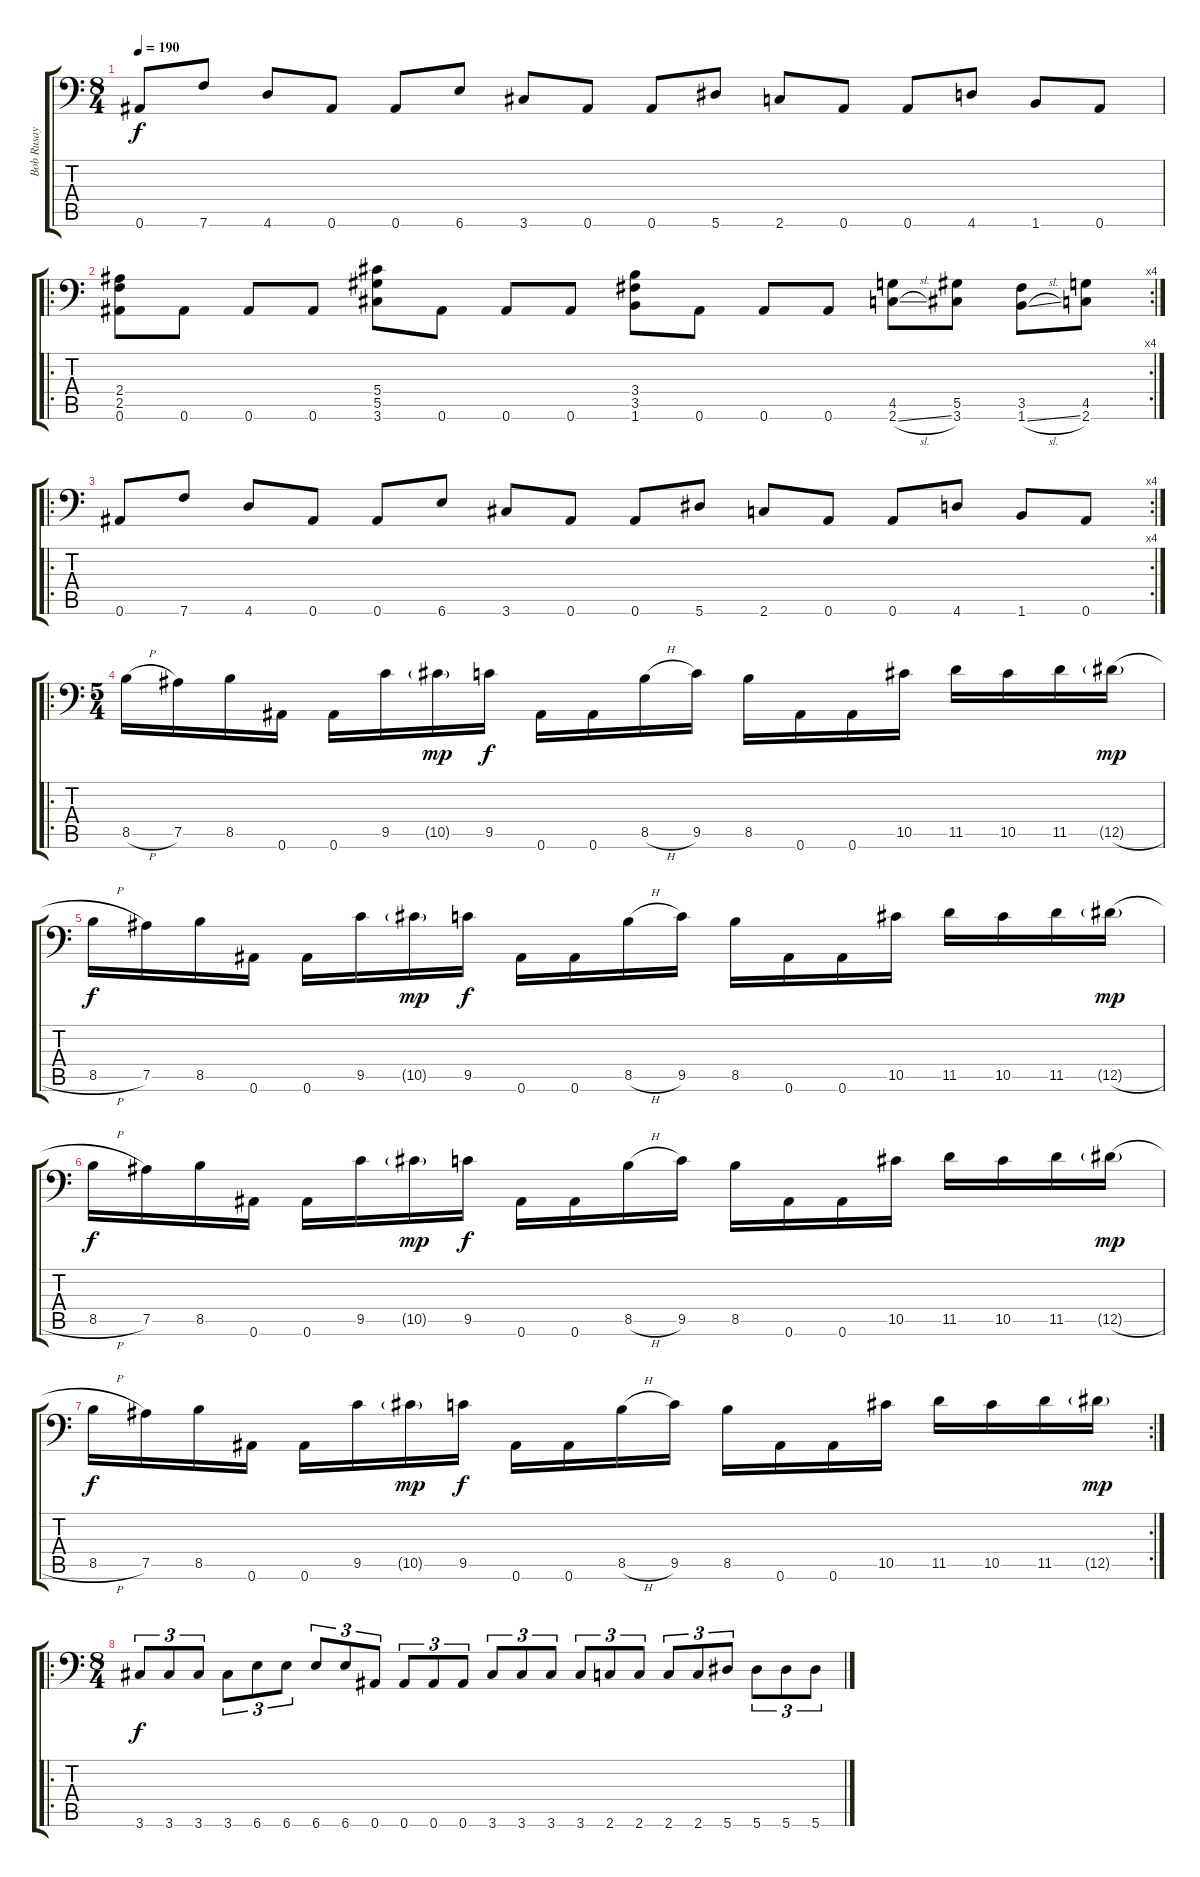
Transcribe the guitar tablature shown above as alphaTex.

\track ("Bob Rusay" "Bob Rusay") {instrument distortionguitar}
\staff {score tabs}
\tuning (Bb3 F3 Db3 Ab2 Eb2 Bb1) {hide}
\ts (8 4)
\tempo 190
\clef f4
\ks c
0.6.8{dy f} 7.6.8 4.6.8 0.6.8 0.6.8 6.6.8 3.6.8 0.6.8 0.6.8 5.6.8 2.6.8 0.6.8 0.6.8 4.6.8 1.6.8 0.6.8 |
\ro
\rc 4
(2.4 2.5 0.6).8 0.6.8 0.6.8 0.6.8 (5.4 5.5 3.6).8 0.6.8 0.6.8 0.6.8 (3.4 3.5 1.6).8 0.6.8 0.6.8 0.6.8 (4.5 2.6{sl}).8 (5.5 3.6).8 (3.5 1.6{sl}).8 (4.5 2.6).8 |
\ro
\rc 4
0.6.8 7.6.8 4.6.8 0.6.8 0.6.8 6.6.8 3.6.8 0.6.8 0.6.8 5.6.8 2.6.8 0.6.8 0.6.8 4.6.8 1.6.8 0.6.8 |
\ro
\ts (5 4)
8.5{h}.16 7.5.16 8.5.16 0.6.16 0.6.16 9.5.16 10.5{g}.16{dy mp} 9.5.16{dy f} 0.6.16 0.6.16 8.5{h}.16 9.5.16 8.5.16 0.6.16 0.6.16 10.5.16 11.5.16 10.5.16 11.5.16 12.5{h g}.16{dy mp} |
8.5{h}.16{dy f} 7.5.16 8.5.16 0.6.16 0.6.16 9.5.16 10.5{g}.16{dy mp} 9.5.16{dy f} 0.6.16 0.6.16 8.5{h}.16 9.5.16 8.5.16 0.6.16 0.6.16 10.5.16 11.5.16 10.5.16 11.5.16 12.5{h g}.16{dy mp} |
8.5{h}.16{dy f} 7.5.16 8.5.16 0.6.16 0.6.16 9.5.16 10.5{g}.16{dy mp} 9.5.16{dy f} 0.6.16 0.6.16 8.5{h}.16 9.5.16 8.5.16 0.6.16 0.6.16 10.5.16 11.5.16 10.5.16 11.5.16 12.5{h g}.16{dy mp} |
\rc 2
8.5{h}.16{dy f} 7.5.16 8.5.16 0.6.16 0.6.16 9.5.16 10.5{g}.16{dy mp} 9.5.16{dy f} 0.6.16 0.6.16 8.5{h}.16 9.5.16 8.5.16 0.6.16 0.6.16 10.5.16 11.5.16 10.5.16 11.5.16 12.5{g}.16{dy mp} |
\ro
\ts (8 4)
3.6.8{tu (3 2) dy f} 3.6.8{tu (3 2)} 3.6.8{tu (3 2)} 3.6.8{tu (3 2)} 6.6.8{tu (3 2)} 6.6.8{tu (3 2)} 6.6.8{tu (3 2)} 6.6.8{tu (3 2)} 0.6.8{tu (3 2)} 0.6.8{tu (3 2)} 0.6.8{tu (3 2)} 0.6.8{tu (3 2)} 3.6.8{tu (3 2)} 3.6.8{tu (3 2)} 3.6.8{tu (3 2)} 3.6.8{tu (3 2)} 2.6.8{tu (3 2)} 2.6.8{tu (3 2)} 2.6.8{tu (3 2)} 2.6.8{tu (3 2)} 5.6.8{tu (3 2)} 5.6.8{tu (3 2)} 5.6.8{tu (3 2)} 5.6.8{tu (3 2)}
